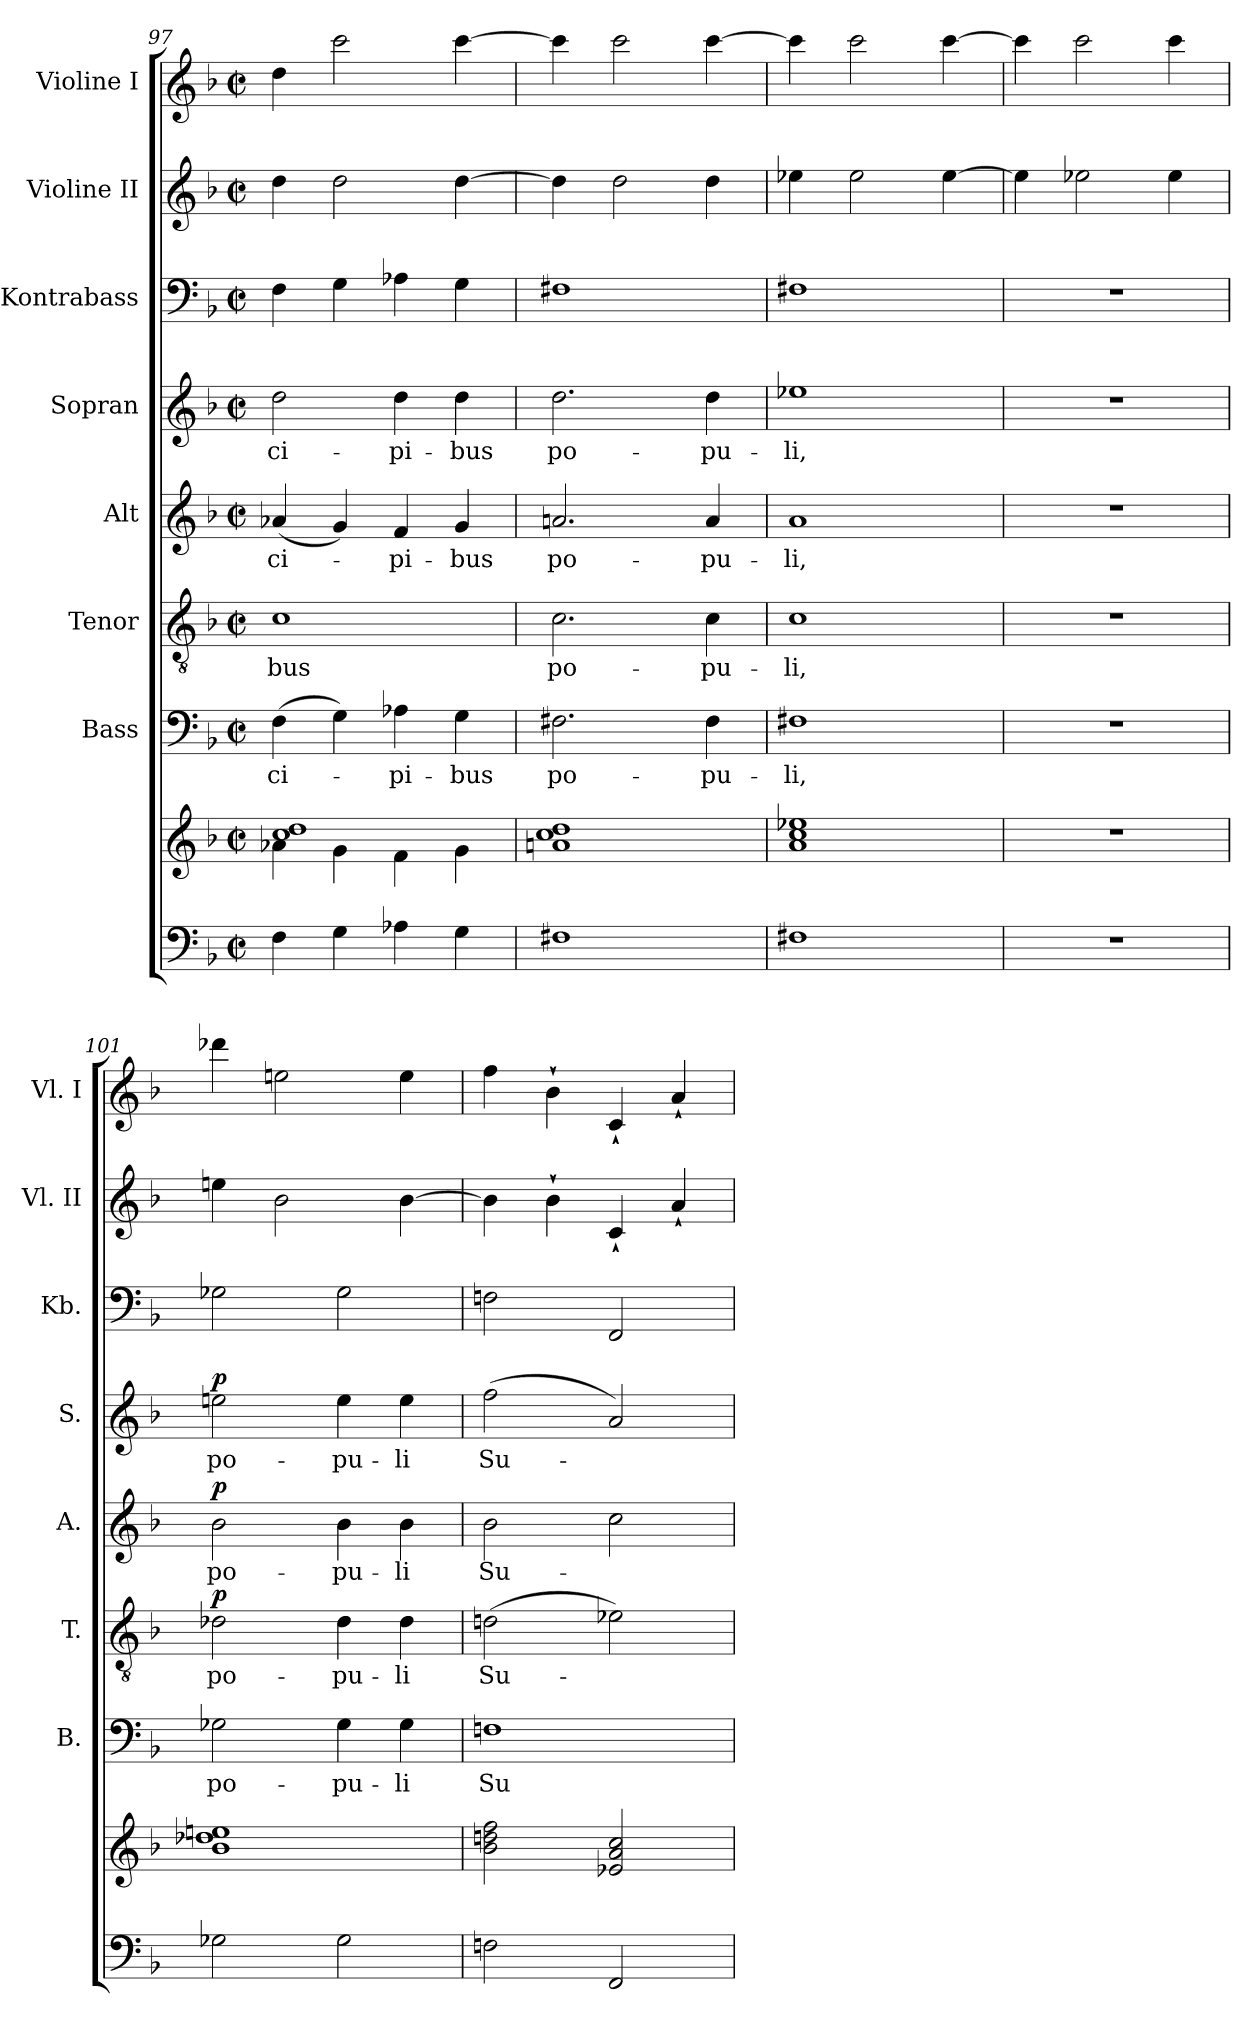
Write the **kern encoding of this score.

**kern	**kern	**kern	**text	**kern	**text	**dynam	**kern	**text	**dynam	**kern	**text	**dynam	**kern	**kern	**kern
*part8	*part8	*part7	*part7	*part6	*part6	*part6	*part5	*part5	*part5	*part4	*part4	*part4	*part3	*part2	*part1
*staff9	*staff8	*staff7	*staff7	*staff6	*staff6	*staff6	*staff5	*staff5	*staff5	*staff4	*staff4	*staff4	*staff3	*staff2	*staff1
*	*	*I"Bass	*	*I"Tenor	*	*	*I"Alt	*	*	*I"Sopran	*	*	*I"Kontrabass	*I"Violine II	*I"Violine I
*	*	*I'B.	*	*I'T.	*	*	*I'A.	*	*	*I'S.	*	*	*I'Kb.	*I'Vl. II	*I'Vl. I
*clefF4	*clefG2	*clefF4	*	*clefGv2	*	*	*clefG2	*	*	*clefG2	*	*	*clefF4	*clefG2	*clefG2
*	*	*	*	*	*	*	*	*	*	*	*	*	*ITrd7c12	*	*
*k[b-]	*k[b-]	*k[b-]	*	*k[b-]	*	*	*k[b-]	*	*	*k[b-]	*	*	*k[b-]	*k[b-]	*k[b-]
*F:	*F:	*F:	*	*F:	*	*	*F:	*	*	*F:	*	*	*F:	*F:	*F:
*M2/2	*M2/2	*M2/2	*	*M2/2	*	*	*M2/2	*	*	*M2/2	*	*	*M2/2	*M2/2	*M2/2
*met(c|)	*met(c|)	*met(c|)	*	*met(c|)	*	*	*met(c|)	*	*	*met(c|)	*	*	*met(c|)	*met(c|)	*met(c|)
=97	=97	=97	=97	=97	=97	=97	=97	=97	=97	=97	=97	=97	=97	=97	=97
*	*^	*	*	*	*	*	*	*	*	*	*	*	*	*	*
!	!	!	!	!LO:LY:b	!	!LO:LY:b	!	!	!LO:LY:b	!	!	!LO:LY:b	!	!	!	!
4F\	1cc 1dd	4a-X\	(>4F\	-ci-	1c	-bus	.	(<4a-X/	-ci-	.	2dd\	-ci-	.	4FF\	4dd\	4dd\
4G\	.	4g\	4G\)	.	.	.	.	4g/)	.	.	.	.	.	4GG\	2dd\	2ccc\
!	!	!	!	!LO:LY:b	!	!	!	!	!LO:LY:b	!	!	!LO:LY:b	!	!	!	!
4A-X\	.	4f\	4A-X\	-pi-	.	.	.	4f/	-pi-	.	4dd\	-pi-	.	4AA-X\	.	.
!	!	!	!	!LO:LY:b	!	!	!	!	!LO:LY:b	!	!	!LO:LY:b	!	!	!	!
4G\	.	4g\	4G\	-bus	.	.	.	4g/	-bus	.	4dd\	-bus	.	4GG\	[4dd\	[4ccc\
!!LO:PB:g=z
=98	=98	=98	=98	=98	=98	=98	=98	=98	=98	=98	=98	=98	=98	=98	=98	=98
!	!	!	!	!LO:LY:b	!	!LO:LY:b	!	!	!LO:LY:b	!	!	!LO:LY:b	!	!	!	!
*	*v	*v	*	*	*	*	*	*	*	*	*	*	*	*	*	*
1F#X	1an 1cc 1dd	2.F#X\	po-	2.c\	po-	.	2.an/	po-	.	2.dd\	po-	.	1FF#X	4dd\]	4ccc\]
.	.	.	.	.	.	.	.	.	.	.	.	.	.	2dd\	2ccc\
!	!	!	!LO:LY:b	!	!LO:LY:b	!	!	!LO:LY:b	!	!	!LO:LY:b	!	!	!	!
.	.	4F#\	-pu-	4c\	-pu-	.	4a/	-pu-	.	4dd\	-pu-	.	.	4dd\	[4ccc\
=99	=99	=99	=99	=99	=99	=99	=99	=99	=99	=99	=99	=99	=99	=99	=99
!	!	!	!LO:LY:b	!	!LO:LY:b	!	!	!LO:LY:b	!	!	!LO:LY:b	!	!	!	!
1F#X	1a 1cc 1ee-X	1F#X	-li,	1c	-li,	.	1a	-li,	.	1ee-X	-li,	.	1FF#X	4ee-X\	4ccc\]
.	.	.	.	.	.	.	.	.	.	.	.	.	.	2ee-\	2ccc\
.	.	.	.	.	.	.	.	.	.	.	.	.	.	[4ee-\	[4ccc\
=100	=100	=100	=100	=100	=100	=100	=100	=100	=100	=100	=100	=100	=100	=100	=100
1r	1r	1r	.	1r	.	.	1r	.	.	1r	.	.	1r	4ee-\]	4ccc\]
.	.	.	.	.	.	.	.	.	.	.	.	.	.	2ee-X\	2ccc\
.	.	.	.	.	.	.	.	.	.	.	.	.	.	4ee-\	4ccc\
=101	=101	=101	=101	=101	=101	=101	=101	=101	=101	=101	=101	=101	=101	=101	=101
!	!	!	!LO:LY:b	!	!LO:LY:b	!LO:DY:a	!	!LO:LY:b	!LO:DY:a	!	!LO:LY:b	!LO:DY:a	!	!	!
2G-X\	1b- 1dd-X 1een	2G-X\	po-	2d-X\	po-	p	2b-\	po-	p	2een\	po-	p	2GG-X\	4een\	4ddd-X\
.	.	.	.	.	.	.	.	.	.	.	.	.	.	2b-\	2een\
!	!	!	!LO:LY:b	!	!LO:LY:b	!	!	!LO:LY:b	!	!	!LO:LY:b	!	!	!	!
2G-\	.	4G-\	-pu-	4d-\	-pu-	.	4b-\	-pu-	.	4ee\	-pu-	.	2GG-\	.	.
!	!	!	!LO:LY:b	!	!LO:LY:b	!	!	!LO:LY:b	!	!	!LO:LY:b	!	!	!	!
.	.	4G-\	-li	4d-\	-li	.	4b-\	-li	.	4ee\	-li	.	.	[4b-\	4ee\
=102	=102	=102	=102	=102	=102	=102	=102	=102	=102	=102	=102	=102	=102	=102	=102
!	!	!	!LO:LY:b	!	!LO:LY:b	!	!	!LO:LY:b	!	!	!LO:LY:b	!	!	!	!
2Fn\	2b-\ 2ddn\ 2ff\	1Fn	Su-	(>2dn\	Su-	.	2b-\	Su-	.	(>2ff\	Su-	.	2FFn\	4b-\]	4ff\
.	.	.	.	.	.	.	.	.	.	.	.	.	.	4b-`>\	4b-`>\
2FF/	2e-X/ 2a/ 2cc/	.	.	2e-X\)	.	.	2cc\	.	.	2a/)	.	.	2FFF/	4c`</	4c`</
.	.	.	.	.	.	.	.	.	.	.	.	.	.	4a`</	4a`</
=	=	=	=	=	=	=	=	=	=	=	=	=	=	=	=
*-	*-	*-	*-	*-	*-	*-	*-	*-	*-	*-	*-	*-	*-	*-	*-
